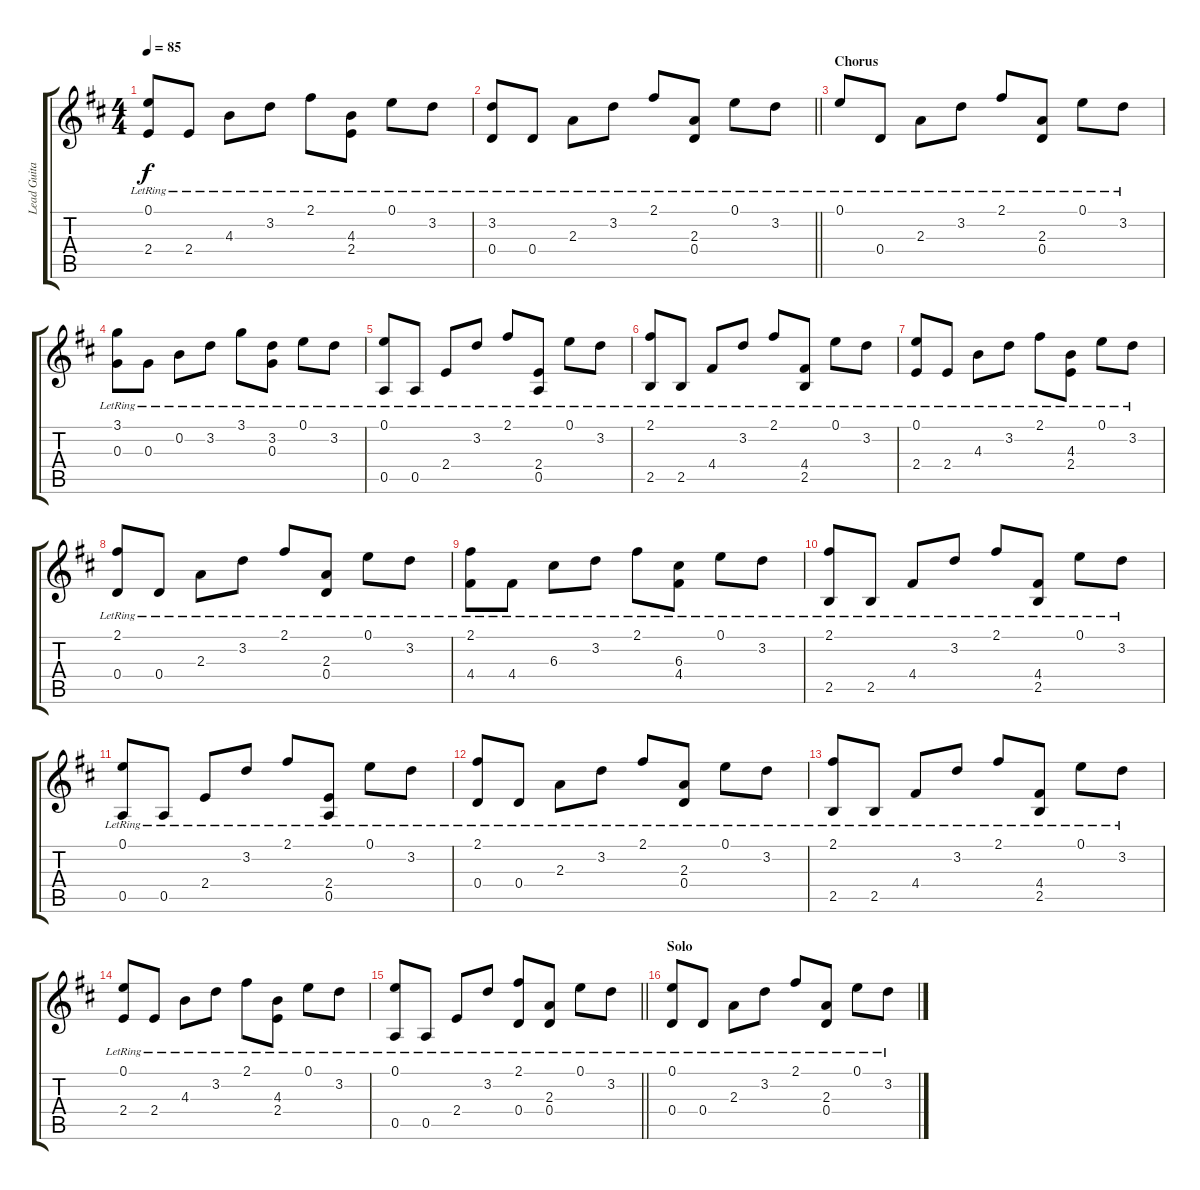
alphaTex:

\track ("Lead Guitar" "Lead Guita") {instrument acousticguitarsteel}
\staff {score tabs}
\tuning (E4 B3 G3 D3 A2 E2) {hide}
\ts (4 4)
\tempo 85
\clef g2
\ks d
(0.1{lr} 2.4{lr}).8{dy f} 2.4{lr}.8 4.3{lr}.8 3.2{lr}.8 2.1{lr}.8 (4.3{lr} 2.4{lr}).8 0.1{lr}.8 3.2{lr}.8 |
\barLineRight lightlight
(3.2{lr} 0.4{lr}).8 0.4{lr}.8 2.3{lr}.8 3.2{lr}.8 2.1{lr}.8 (2.3{lr} 0.4{lr}).8 0.1{lr}.8 3.2{lr}.8 |
\section ("" "Chorus")
0.1{lr}.8 0.4{lr}.8 2.3{lr}.8 3.2{lr}.8 2.1{lr}.8 (2.3{lr} 0.4{lr}).8 0.1{lr}.8 3.2{lr}.8 |
(3.1{lr} 0.3{lr}).8 0.3{lr}.8 0.2{lr}.8 3.2{lr}.8 3.1{lr}.8 (3.2{lr} 0.3{lr}).8 0.1{lr}.8 3.2{lr}.8 |
(0.1{lr} 0.5{lr}).8 0.5{lr}.8 2.4{lr}.8 3.2{lr}.8 2.1{lr}.8 (2.4{lr} 0.5{lr}).8 0.1{lr}.8 3.2{lr}.8 |
(2.1{lr} 2.5{lr}).8 2.5{lr}.8 4.4{lr}.8 3.2{lr}.8 2.1{lr}.8 (4.4{lr} 2.5{lr}).8 0.1{lr}.8 3.2{lr}.8 |
(0.1{lr} 2.4{lr}).8 2.4{lr}.8 4.3{lr}.8 3.2{lr}.8 2.1{lr}.8 (4.3{lr} 2.4{lr}).8 0.1{lr}.8 3.2{lr}.8 |
(2.1{lr} 0.4{lr}).8 0.4{lr}.8 2.3{lr}.8 3.2{lr}.8 2.1{lr}.8 (2.3{lr} 0.4{lr}).8 0.1{lr}.8 3.2{lr}.8 |
(2.1{lr} 4.4{lr}).8 4.4{lr}.8 6.3{lr}.8 3.2{lr}.8 2.1{lr}.8 (6.3{lr} 4.4{lr}).8 0.1{lr}.8 3.2{lr}.8 |
(2.1{lr} 2.5{lr}).8 2.5{lr}.8 4.4{lr}.8 3.2{lr}.8 2.1{lr}.8 (4.4{lr} 2.5{lr}).8 0.1{lr}.8 3.2{lr}.8 |
(0.1{lr} 0.5{lr}).8 0.5{lr}.8 2.4{lr}.8 3.2{lr}.8 2.1{lr}.8 (2.4{lr} 0.5{lr}).8 0.1{lr}.8 3.2{lr}.8 |
(2.1{lr} 0.4{lr}).8 0.4{lr}.8 2.3{lr}.8 3.2{lr}.8 2.1{lr}.8 (2.3{lr} 0.4{lr}).8 0.1{lr}.8 3.2{lr}.8 |
(2.1{lr} 2.5{lr}).8 2.5{lr}.8 4.4{lr}.8 3.2{lr}.8 2.1{lr}.8 (4.4{lr} 2.5{lr}).8 0.1{lr}.8 3.2{lr}.8 |
(0.1{lr} 2.4{lr}).8 2.4{lr}.8 4.3{lr}.8 3.2{lr}.8 2.1{lr}.8 (4.3{lr} 2.4{lr}).8 0.1{lr}.8 3.2{lr}.8 |
\barLineRight lightlight
(0.1{lr} 0.5{lr}).8 0.5{lr}.8 2.4{lr}.8 3.2{lr}.8 (2.1{lr} 0.4{lr}).8 (2.3{lr} 0.4{lr}).8 0.1{lr}.8 3.2{lr}.8 |
\section ("" "Solo")
(0.1{lr} 0.4{lr}).8 0.4{lr}.8 2.3{lr}.8 3.2{lr}.8 2.1{lr}.8 (2.3{lr} 0.4{lr}).8 0.1{lr}.8 3.2{lr}.8
